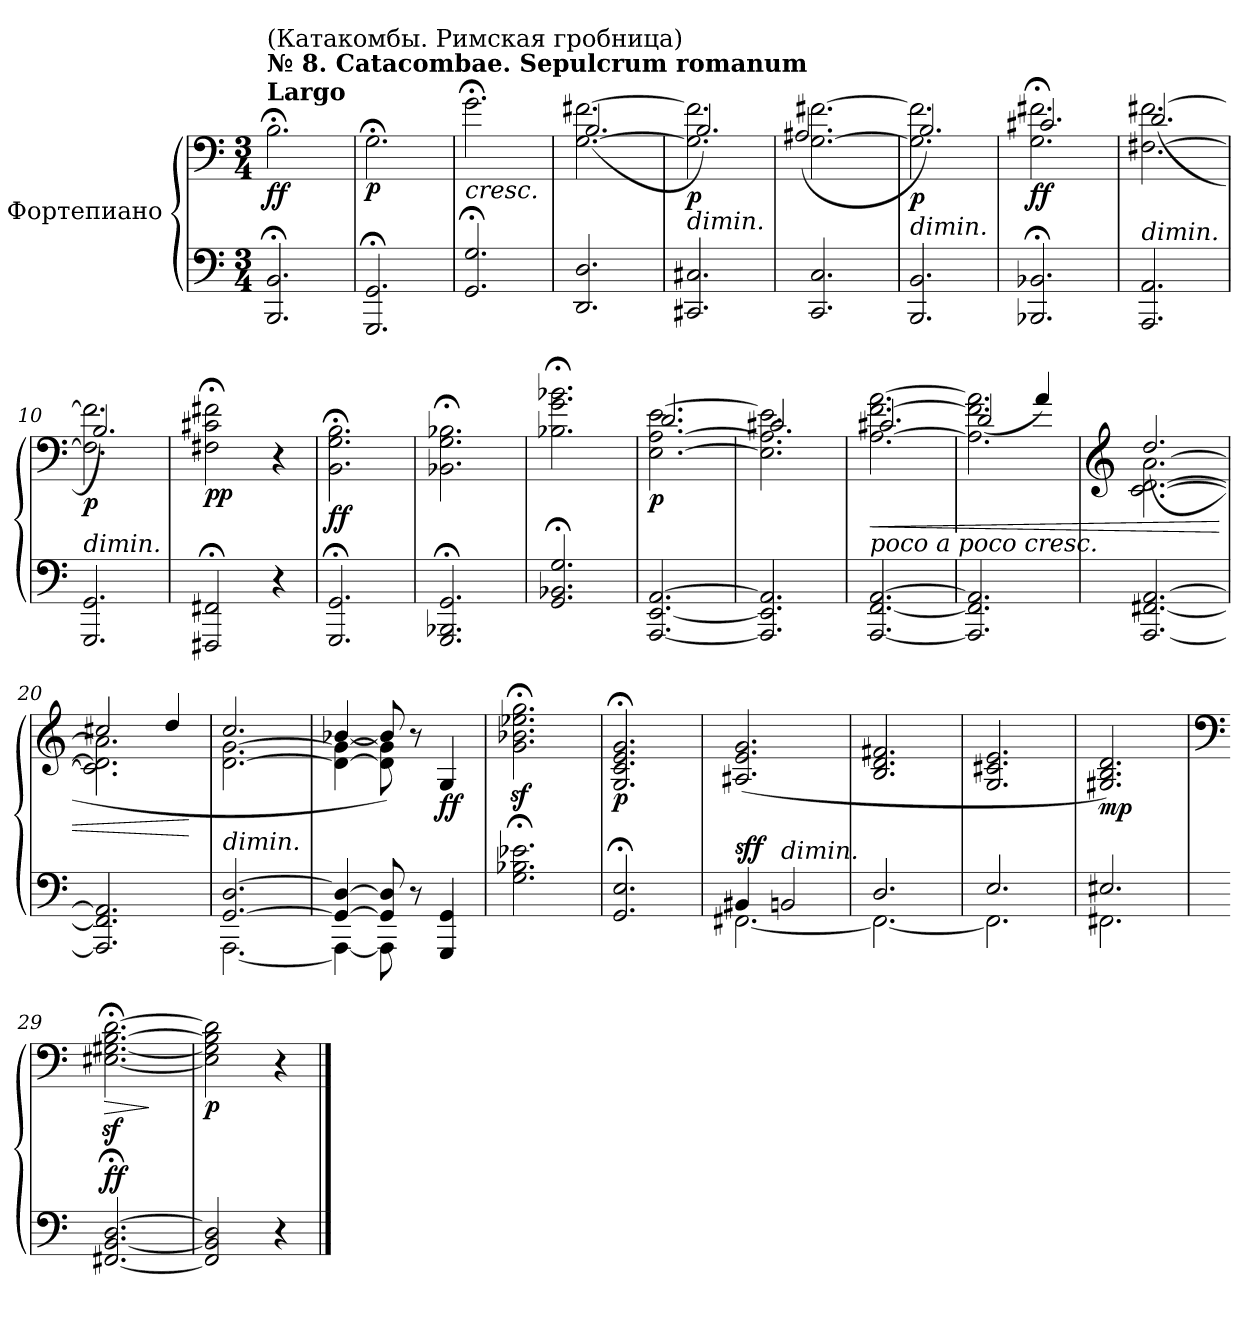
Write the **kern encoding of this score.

**kern	**kern	**dynam
*part1	*part1	*part1
*staff2	*staff1	*staff1/2
*I"Фортепиано	*	*
*clefF4	*clefF4	*
*k[]	*k[]	*
*M3/4	*M3/4	*
*MM40	*MM40	*
=1	=1	=1
!	!LO:TX:a:B:t=№ 8. Catacombae. Sepulcrum romanum	!
!	!LO:TX:a:t=(Катакомбы. Римская гробница)	!
!	!LO:TX:a:B:t=Largo	!
!	!	!LO:DY:b
2.BBB/;< 2.BB/;<	2.B;<\	ff
=2	=2	=2
!	!	!LO:DY:b
2.GGG/;< 2.GG/;<	2.G;<\	p
=3	=3	=3
!LO:TX:a:i:t=cresc.	!	!
2.GG/;< 2.G/;<	2.g;<\	.
=4	=4	=4
*	*^	*
!	!	!	!LO:DY:b
!	!	!	!LO:DY:n=1:b
2.DD/ 2.D/	[2.G\ [2.f#X\	(2.B/	ff sf
=5	=5	=5	=5
!LO:TX:a:i:t=dimin.	!	!	!
!	!	!	!LO:DY:b
2.CC#X/ 2.C#X/	2.G\] 2.f#\]	2.B/)	p
=6	=6	=6	=6
!	!	!	!LO:DY:b
!	!	!	!LO:DY:n=1:b
2.CC/ 2.C/	[2.G\ [2.f#X\	(2.A#X/	ff sf
=7	=7	=7	=7
!LO:TX:a:i:t=dimin.	!	!	!
!	!	!	!LO:DY:b
2.BBB/ 2.BB/	2.G\] 2.f#\]	2.B/)	p
=8	=8	=8	=8
!	!	!	!LO:DY:b
2.BBB-X/;< 2.BB-X/;<	2.G\;< 2.f#X\;<	2.c#X/	ff
!!LO:LB:g=z	!!
=9	=9	=9	=9
!LO:TX:a:i:t=dimin.	!	!	!
2.AAA/ 2.AA/	[2.F#X\ [2.f#X\	(2.d/	.
=10	=10	=10	=10
!LO:TX:a:i:t=dimin.	!	!	!
!	!	!	!LO:DY:b
2.GGG/ 2.GG/	2.F#\] 2.f#\]	2.B/)	p
=11	=11	=11	=11
!	!	!	!LO:DY:b
*	*v	*v	*
2FFF#X/;< 2FF#X/;<	2F#X\;< 2c#X\;< 2f#X\;<	pp
4r	4r	.
=12	=12	=12
!	!	!LO:DY:b
2.GGG/;< 2.GG/;<	2.BB\;< 2.G\;< 2.B\;<	ff
=13	=13	=13
2.GGG/;< 2.BBB-X/;< 2.GG/;<	2.BB-X\;< 2.G\;< 2.B-X\;<	.
=14	=14	=14
2.GG/;< 2.BB-X/;< 2.G/;<	2.B-X\;< 2.g\;< 2.b-X\;<	.
=15	=15	=15
*	*^	*
!	!	!	!LO:DY:b
[2.AAA/ [2.EE/ [2.AA/	[2.E\ [2.A\ [2.e\	2.d/	p
=16	=16	=16	=16
2.AAA/] 2.EE/] 2.AA/]	2.E\] 2.A\] 2.e\]	2.c#X/	.
!!LO:LB:g=z	!!
=17	=17	=17	=17
!LO:TX:a:i:t=poco a poco cresc.	!	!	!
!	!	!	!LO:HP:b
[2.AAA/ [2.FF/ [2.AA/	[2.A\ [2.f\ [2.a\	2.c#X/	<
=18	=18	=18	=18
2.AAA/] 2.FF/] 2.AA/]	2.A\] 2.f\] 2.a\]	(2d/	.
.	.	4a/)	.
=19	=19	=19	=19
*	*clefG2	*	*
[2.AAA/ [2.FF#X/ [2.AA/	[2.c\ [2.d\ [2.a\	(2.dd/	.
=20	=20	=20	=20
2.AAA/] 2.FF#/] 2.AA/]	2.c\] 2.d\] 2.a\]	2cc#X/	.
.	.	4dd/	.
*	*v	*v	*
.	.	[
=21	=21	=21
*^	*^	*
!LO:TX:a:i:t=dimin.	!	!	!	!
[2.GG/ [2.D/	[2.AAA\	[2.d\ [2.g\	2.cc/	.
=22	=22	=22	=22	=22
4GG/_ 4D/_	4AAA\_	4d\_ 4g\_	[4b-X/	.
8GG/] 8D/]	8AAA\]	8d\] 8g\]	8b-/])	.
8r	4.ryy	8r	4.ryy	.
!	!	!	!	!LO:DY:b
4GGG/ 4GG/	.	4G/	.	ff
*v	*v	*	*	*
*	*v	*v	*
=23	=23	=23
2.G\; 2.B-X\; 2.e-X\;	2.g\z<;< 2.b-X\z<;< 2.ee-X\z<;< 2.gg\z<;<	.
!!LO:LB:g=z
=24	=24	=24
!	!	!LO:DY:b
2.GG/; 2.E/;	2.G/;< 2.c/;< 2.e/;< 2.g/;<	p
=25	=25	=25
*	*MM50	*
*^	*	*
!	!	!	!LO:DY:a=2
!	!	!	!LO:DY:n=1:b
4BB#X/	[2.FF#X\	(2.A#X/ 2.e/ 2.g/	sf f
!LO:TX:a:i:t=dimin.	!	!	!
2BBn/	.	.	.
=26	=26	=26	=26
2.D/	2.FF#\_	2.B/ 2.d/ 2.f#X/	.
=27	=27	=27	=27
2.E/	2.FF#\]	2.G/ 2.c#X/ 2.e/	.
=28	=28	=28	=28
!	!	!	!LO:DY:b
2.E#X/	2.FF#X\	2.G#X/ 2.B/ 2.d/)	mp
*v	*v	*	*
=29	=29	=29
*	*clefF4	*
*^	*	*
!	!	!	!LO:HP:b
!	!	!	!LO:DY:n=1:a=2
*v	*v	*	*
[2.FF#X/;< [2.BB/;< [2.D/;<	[2.E#X\z<;< [2.G#X\z<;< [2.B\z<;< [2.d\z<;<	> ff
.	.	]
=30	=30	=30
!	!	!LO:DY:b
2FF#/] 2BB/] 2D/]	2E#\] 2G#\] 2B\] 2d\]	p
4r	4r	.
==	==	==
*-	*-	*-
